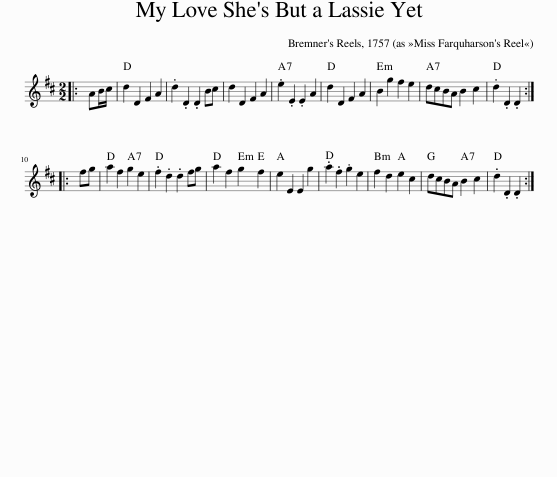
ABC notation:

X:1
L:1/8
M:2/2
I:linebreak $
K:D
V:1 treble
V:1
|: AB/c/ | d2 D2 F2 A2 | .d2 .D2 .D2 Bc | d2 D2 F2 A2 | .e2 .E2 .E2 A2 | %5
 d2 D2 F2 A2 | B2 g2 f2 e2 | dcBA B2 c2 | .d2 .D2 .D2 ::$ fg | %10
 a2 f2 g2 e2 | .f2 .d2 .d2 fg | a2 f2 g2 f2 | e2 E2 E2 g2 | .a2 .f2 .g2 e2 | %15
 f2 d2 e2 c2 | dcBA B2 c2 | .d2 .D2 .D2 :| %18
